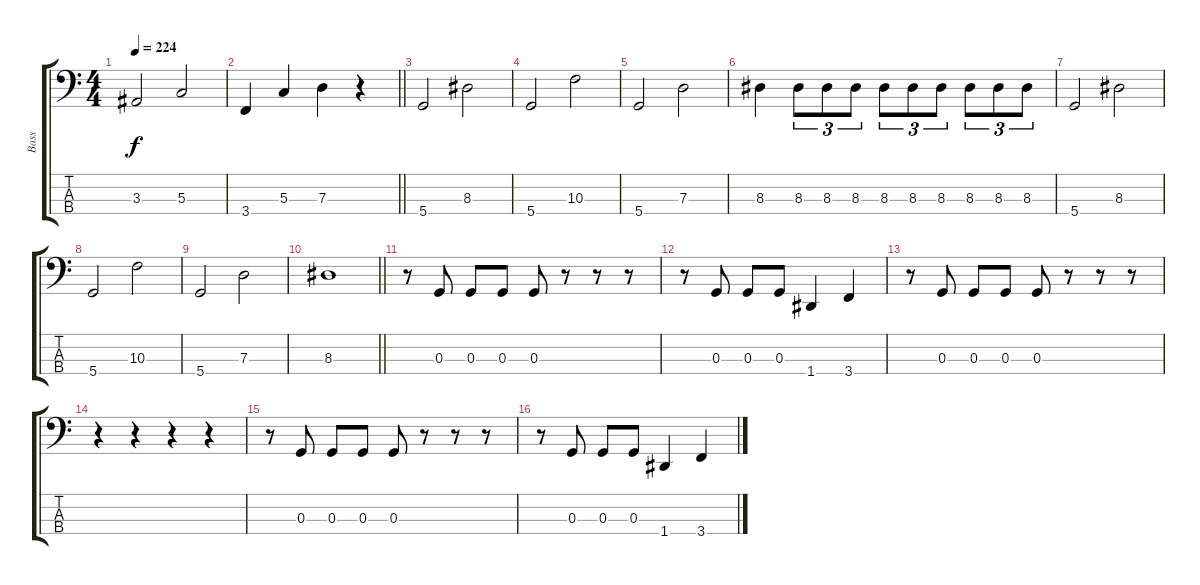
\track ("Bass" "Bass") {instrument electricbasspick}
\staff {score tabs}
\tuning (F2 C2 G1 D1) {hide}
\ts (4 4)
\tempo 224
\clef f4
\ks c
3.3.2{dy f} 5.3.2 |
\barLineRight lightlight
3.4.4 5.3.4 7.3.4 r.4 |
5.4.2 8.3.2 |
5.4.2 10.3.2 |
5.4.2 7.3.2 |
8.3.4 8.3.8{tu (3 2)} 8.3.8{tu (3 2)} 8.3.8{tu (3 2)} 8.3.8{tu (3 2)} 8.3.8{tu (3 2)} 8.3.8{tu (3 2)} 8.3.8{tu (3 2)} 8.3.8{tu (3 2)} 8.3.8{tu (3 2)} |
5.4.2 8.3.2 |
5.4.2 10.3.2 |
5.4.2 7.3.2 |
\barLineRight lightlight
8.3.1 |
r.8 0.3.8 0.3.8 0.3.8 0.3.8 r.8 r.8 r.8 |
r.8 0.3.8 0.3.8 0.3.8 1.4.4 3.4.4 |
r.8 0.3.8 0.3.8 0.3.8 0.3.8 r.8 r.8 r.8 |
r.4 r.4 r.4 r.4 |
r.8 0.3.8 0.3.8 0.3.8 0.3.8 r.8 r.8 r.8 |
r.8 0.3.8 0.3.8 0.3.8 1.4.4 3.4.4
